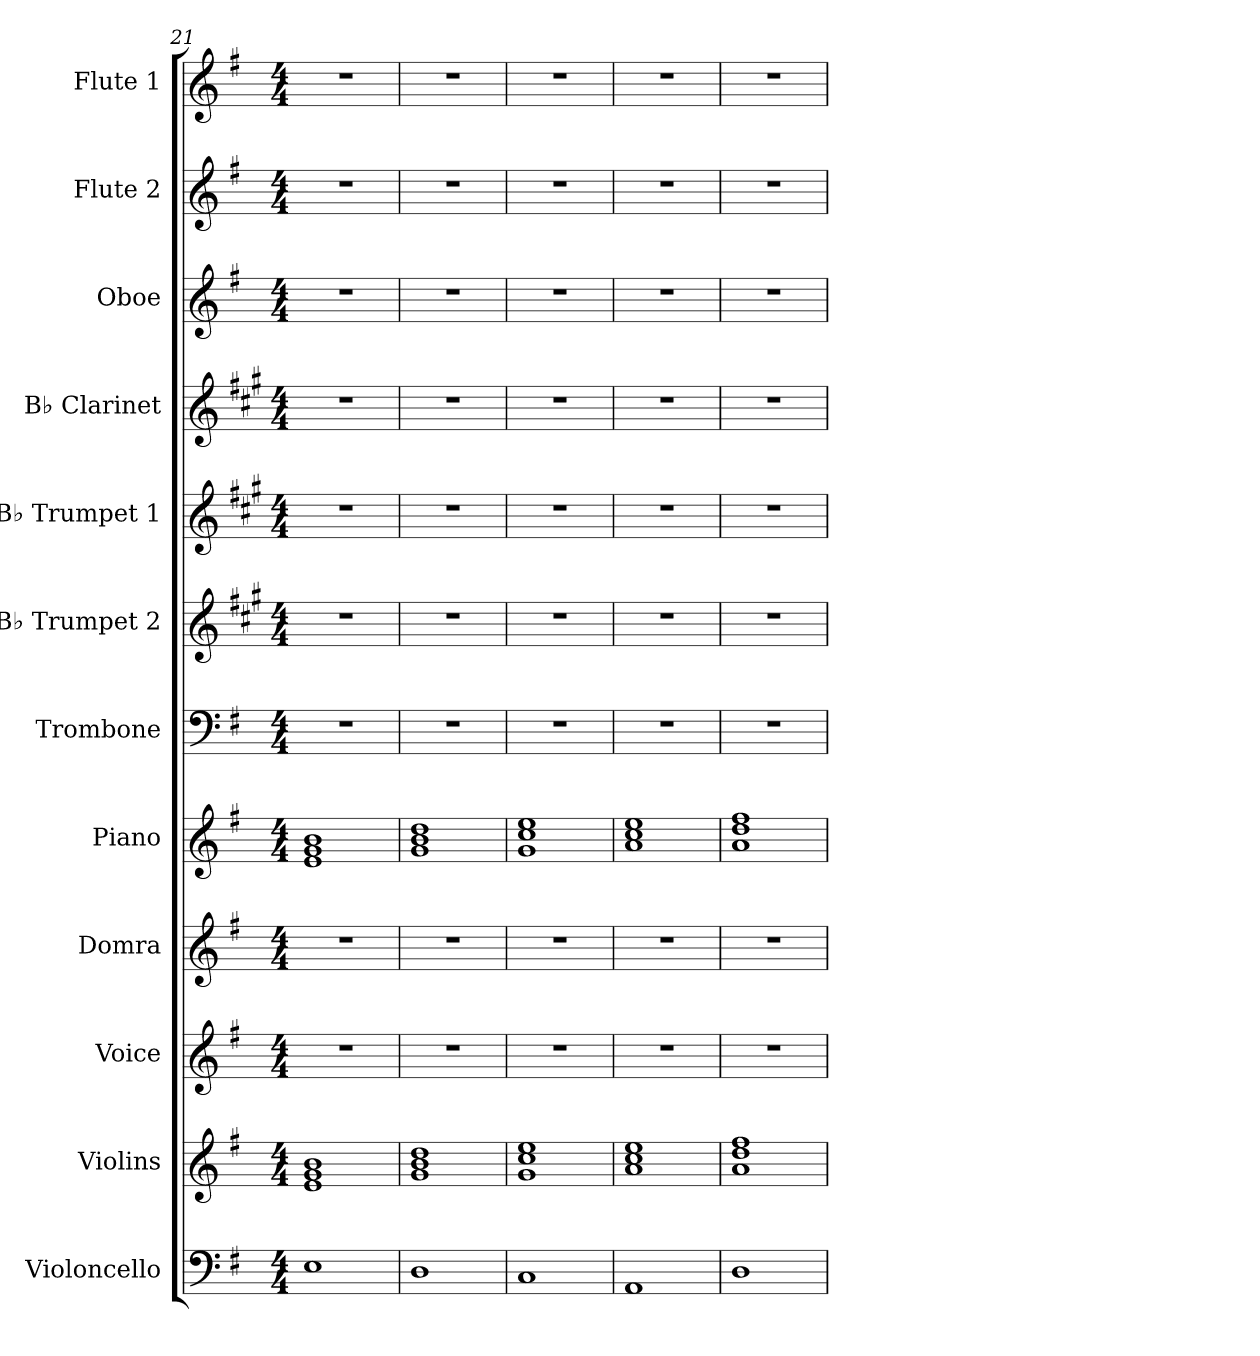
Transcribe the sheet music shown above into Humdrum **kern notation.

**kern	**kern	**kern	**kern	**kern	**kern	**kern	**kern	**kern	**kern	**kern	**kern
*part12	*part11	*part10	*part9	*part8	*part7	*part6	*part5	*part4	*part3	*part2	*part1
*staff12	*staff11	*staff10	*staff9	*staff8	*staff7	*staff6	*staff5	*staff4	*staff3	*staff2	*staff1
*I"Violoncello	*I"Violins	*I"Voice	*I"Domra	*I"Piano	*I"Trombone	*I"B♭ Trumpet 2	*I"B♭ Trumpet 1	*I"B♭ Clarinet	*I"Oboe	*I"Flute 2	*I"Flute 1
*I'Vc.	*I'Vlns.	*I'Vo.	*I'Dom.	*I'Pno.	*I'Tbn.	*I'B♭ Tpt. 2	*I'B♭ Tpt. 1	*I'B♭ Cl.	*I'Ob.	*I'Fl. 2	*I'Fl. 1
*clefF4	*clefG2	*clefG2	*clefG2	*clefG2	*clefF4	*clefG2	*clefG2	*clefG2	*clefG2	*clefG2	*clefG2
*	*	*	*	*	*	*ITrd1c2	*ITrd1c2	*ITrd1c2	*	*	*
*k[f#]	*k[f#]	*k[f#]	*k[f#]	*k[f#]	*k[f#]	*k[f#]	*k[f#]	*k[f#]	*k[f#]	*k[f#]	*k[f#]
*M4/4	*M4/4	*M4/4	*M4/4	*M4/4	*M4/4	*M4/4	*M4/4	*M4/4	*M4/4	*M4/4	*M4/4
=21	=21	=21	=21	=21	=21	=21	=21	=21	=21	=21	=21
1E	1e 1g 1b	1r	1r	1e 1g 1b	1r	1r	1r	1r	1r	1r	1r
=22	=22	=22	=22	=22	=22	=22	=22	=22	=22	=22	=22
1D	1g 1b 1dd	1r	1r	1g 1b 1dd	1r	1r	1r	1r	1r	1r	1r
=23	=23	=23	=23	=23	=23	=23	=23	=23	=23	=23	=23
1C	1g 1cc 1ee	1r	1r	1g 1cc 1ee	1r	1r	1r	1r	1r	1r	1r
=24	=24	=24	=24	=24	=24	=24	=24	=24	=24	=24	=24
1AA	1a 1cc 1ee	1r	1r	1a 1cc 1ee	1r	1r	1r	1r	1r	1r	1r
=25	=25	=25	=25	=25	=25	=25	=25	=25	=25	=25	=25
1D	1a 1dd 1ff#	1r	1r	1a 1dd 1ff#	1r	1r	1r	1r	1r	1r	1r
=	=	=	=	=	=	=	=	=	=	=	=
*-	*-	*-	*-	*-	*-	*-	*-	*-	*-	*-	*-
